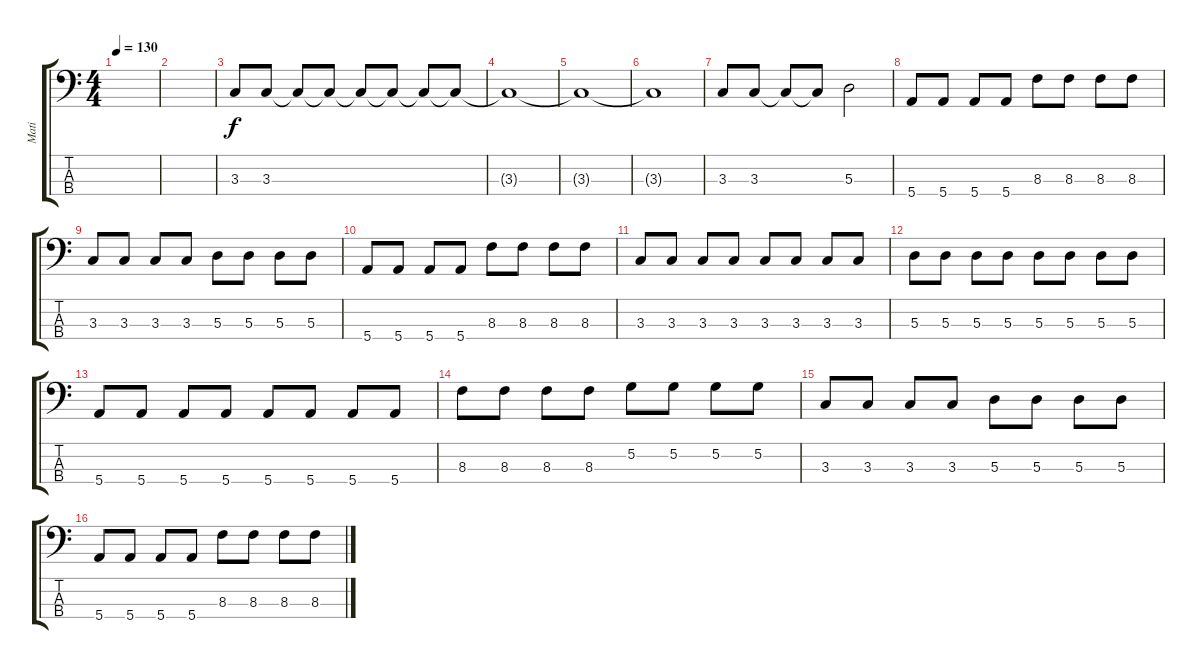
\track ("Mati" "Mati") {instrument electricbasspick}
\staff {score tabs}
\tuning (G2 D2 A1 E1) {hide}
\ts (4 4)
\tempo 130
\clef f4
\ks c
|
|
3.3.8 3.3.8 3.3{t}.8 3.3{t}.8 3.3{t}.8 3.3{t}.8 3.3{t}.8 3.3{t}.8 |
3.3{t}.1 |
3.3{t}.1 |
3.3{t}.1 |
3.3.8 3.3.8 3.3{t}.8 3.3{t}.8 5.3.2 |
5.4.8 5.4.8 5.4.8 5.4.8 8.3.8 8.3.8 8.3.8 8.3.8 |
3.3.8 3.3.8 3.3.8 3.3.8 5.3.8 5.3.8 5.3.8 5.3.8 |
5.4.8 5.4.8 5.4.8 5.4.8 8.3.8 8.3.8 8.3.8 8.3.8 |
3.3.8 3.3.8 3.3.8 3.3.8 3.3.8 3.3.8 3.3.8 3.3.8 |
5.3.8 5.3.8 5.3.8 5.3.8 5.3.8 5.3.8 5.3.8 5.3.8 |
5.4.8 5.4.8 5.4.8 5.4.8 5.4.8 5.4.8 5.4.8 5.4.8 |
8.3.8 8.3.8 8.3.8 8.3.8 5.2.8 5.2.8 5.2.8 5.2.8 |
3.3.8 3.3.8 3.3.8 3.3.8 5.3.8 5.3.8 5.3.8 5.3.8 |
5.4.8 5.4.8 5.4.8 5.4.8 8.3.8 8.3.8 8.3.8 8.3.8
